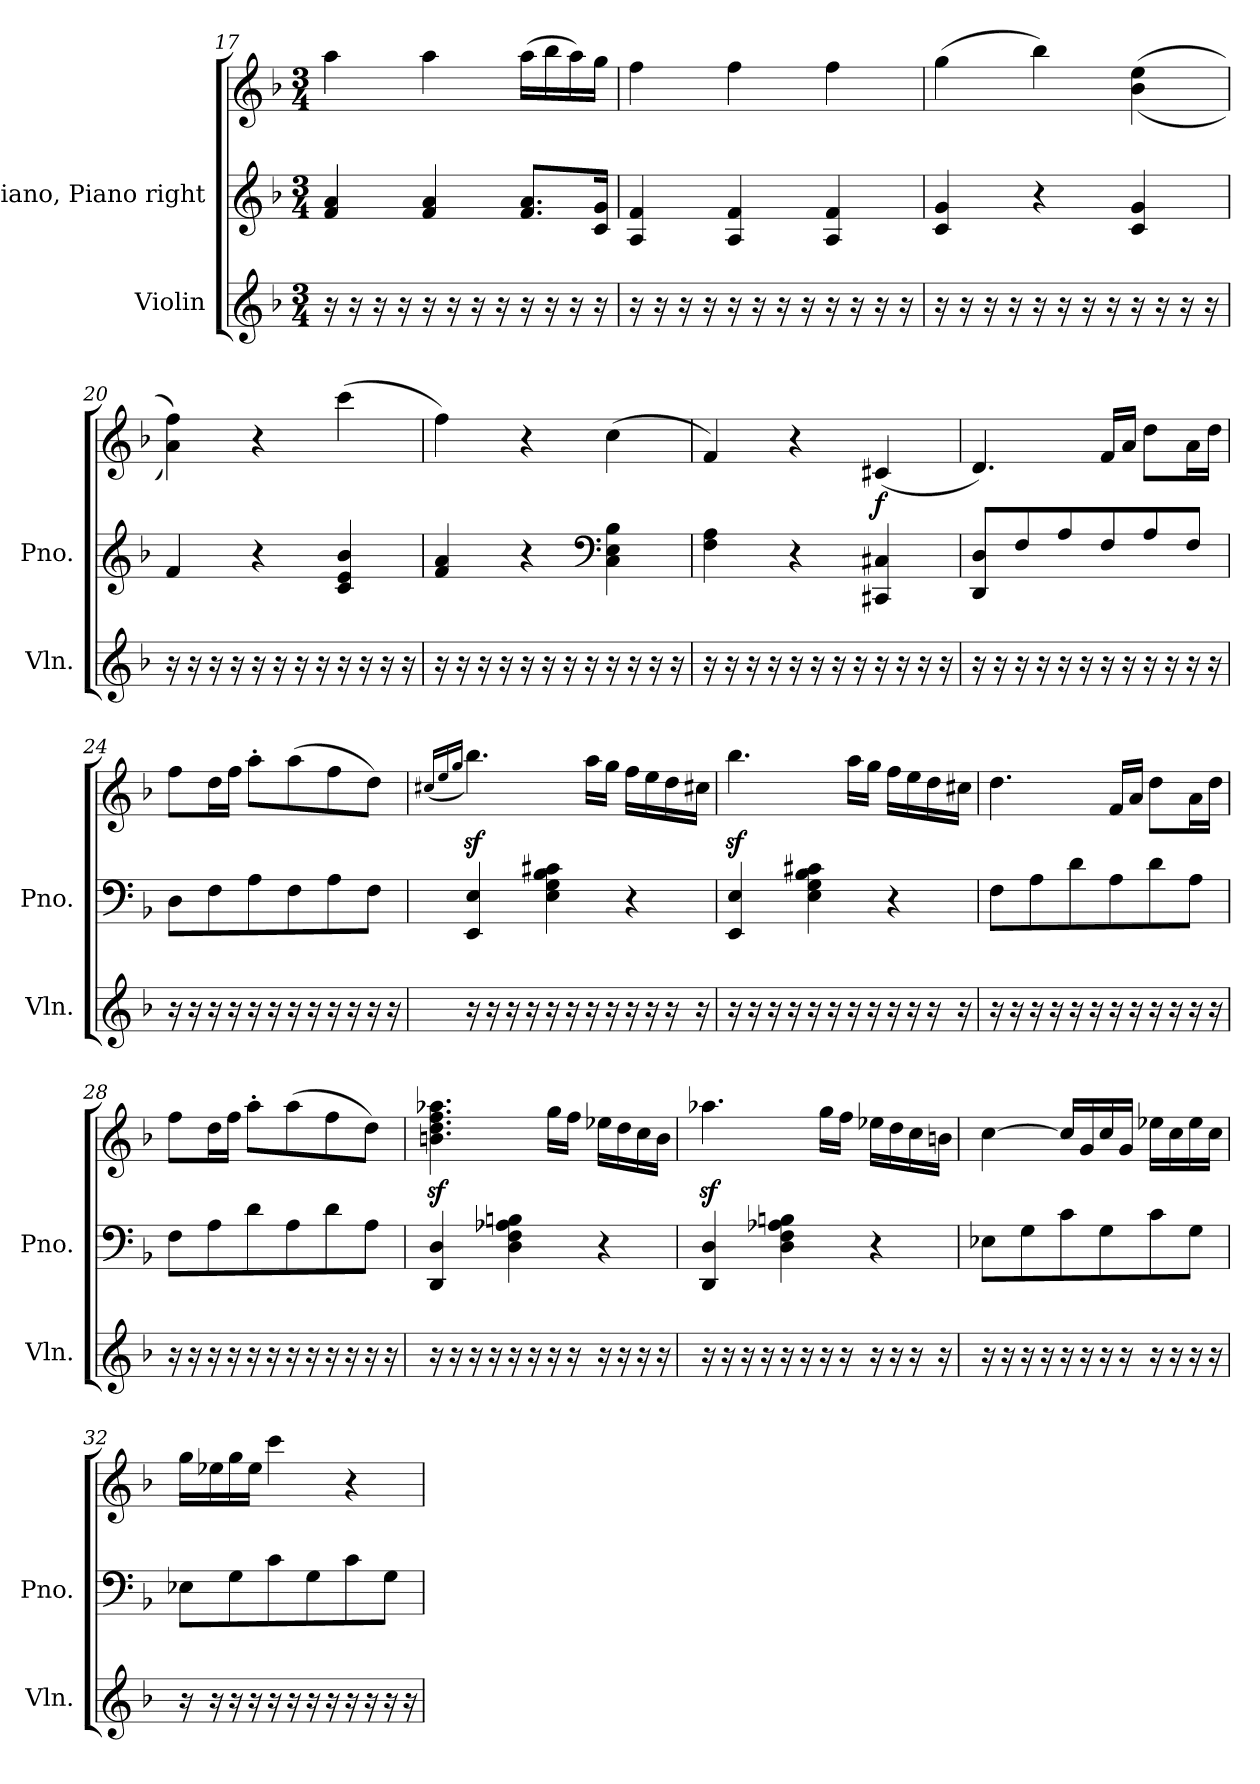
**kern	**kern	**kern	**dynam
*part2	*part1	*part1	*part1
*staff3	*staff2	*staff1	*staff1/2
*I"Violin	*I"Piano, Piano right	*	*
*I'Vln.	*I'Pno.	*	*
*clefG2	*clefG2	*clefG2	*
*k[b-]	*k[b-]	*k[b-]	*
*M3/4	*M3/4	*M3/4	*
=17	=17	=17	=17
16r	4f/ 4a/	4aa\	.
16r	.	.	.
16r	.	.	.
16r	.	.	.
16r	4f/ 4a/	4aa\	.
16r	.	.	.
16r	.	.	.
16r	.	.	.
16r	8.f/ 8.a/L	(>16aa\LL	.
16r	.	16bb-\	.
16r	.	16aa\)	.
16r	16c/ 16g/Jk	16gg\JJ	.
=18	=18	=18	=18
16r	4A/ 4f/	4ff\	.
16r	.	.	.
16r	.	.	.
16r	.	.	.
16r	4A/ 4f/	4ff\	.
16r	.	.	.
16r	.	.	.
16r	.	.	.
16r	4A/ 4f/	4ff\	.
16r	.	.	.
16r	.	.	.
16r	.	.	.
!!LO:PB:g=z
=19	=19	=19	=19
16r	4c/ 4g/	(>4gg\	.
16r	.	.	.
16r	.	.	.
16r	.	.	.
16r	4r	4bb-\)	.
16r	.	.	.
16r	.	.	.
16r	.	.	.
16r	4c/ 4g/	(<(>4b-\ 4ee\	.
16r	.	.	.
16r	.	.	.
16r	.	.	.
=20	=20	=20	=20
16r	4f/	4a\ 4ff\))	.
16r	.	.	.
16r	.	.	.
16r	.	.	.
16r	4r	4r	.
16r	.	.	.
16r	.	.	.
16r	.	.	.
16r	4c/ 4e/ 4b-/	(>4ccc\	.
16r	.	.	.
16r	.	.	.
16r	.	.	.
=21	=21	=21	=21
16r	4f/ 4a/	4ff\)	.
16r	.	.	.
16r	.	.	.
16r	.	.	.
16r	4r	4r	.
16r	.	.	.
16r	.	.	.
16r	.	.	.
*	*clefF4	*	*
16r	4C\ 4E\ 4B-\	(>4cc\	.
16r	.	.	.
16r	.	.	.
16r	.	.	.
!!LO:LB:g=z
=22	=22	=22	=22
16r	4F\ 4A\	4f/)	.
16r	.	.	.
16r	.	.	.
16r	.	.	.
16r	4r	4r	.
16r	.	.	.
16r	.	.	.
16r	.	.	.
!	!	!	!LO:DY:b
16r	4CC#X/ 4C#X/	(<4c#X/	f
16r	.	.	.
16r	.	.	.
16r	.	.	.
=23	=23	=23	=23
16r	8DD/ 8D/L	4.d/)	.
16r	.	.	.
16r	8F/	.	.
16r	.	.	.
16r	8A/	.	.
16r	.	.	.
16r	8F/	16f/LL	.
16r	.	16a/JJ	.
16r	8A/	8dd\L	.
16r	.	.	.
16r	8F/J	16a\L	.
16r	.	16dd\JJ	.
=24	=24	=24	=24
16r	8D\L	8ff\L	.
16r	.	.	.
16r	8F\	16dd\L	.
16r	.	16ff\JJ	.
16r	8A\	8aa'\L	.
16r	.	.	.
16r	8F\	(>8aa\	.
16r	.	.	.
16r	8A\	8ff\	.
16r	.	.	.
16r	8F\J	8dd\J)	.
16r	.	.	.
!!LO:LB:g=z
=25	=25	=25	=25
.	.	(>16qcc#X/LL	.
.	.	16qee/	.
.	.	16qgg/JJ	.
16r	4EE/ 4E/	4.bb-z<\)	.
16r	.	.	.
16r	.	.	.
16r	.	.	.
16r	4E\ 4G\ 4B-\ 4c#X\	.	.
16r	.	.	.
16r	.	16aa\LL	.
16r	.	16gg\JJ	.
16r	4r	16ff\LL	.
16r	.	16ee\	.
16r	.	16dd\	.
16r	.	16cc#\JJ	.
=26	=26	=26	=26
16r	4EE/ 4E/	4.bb-z<\	.
16r	.	.	.
16r	.	.	.
16r	.	.	.
16r	4E\ 4G\ 4B-\ 4c#X\	.	.
16r	.	.	.
16r	.	16aa\LL	.
16r	.	16gg\JJ	.
16r	4r	16ff\LL	.
16r	.	16ee\	.
16r	.	16dd\	.
16r	.	16cc#X\JJ	.
=27	=27	=27	=27
16r	8F\L	4.dd\	.
16r	.	.	.
16r	8A\	.	.
16r	.	.	.
16r	8d\	.	.
16r	.	.	.
16r	8A\	16f/LL	.
16r	.	16a/JJ	.
16r	8d\	8dd\L	.
16r	.	.	.
16r	8A\J	16a\L	.
16r	.	16dd\JJ	.
!!LO:PB:g=z
=28	=28	=28	=28
16r	8F\L	8ff\L	.
16r	.	.	.
16r	8A\	16dd\L	.
16r	.	16ff\JJ	.
16r	8d\	8aa'\L	.
16r	.	.	.
16r	8A\	(>8aa\	.
16r	.	.	.
16r	8d\	8ff\	.
16r	.	.	.
16r	8A\J	8dd\J)	.
16r	.	.	.
=29	=29	=29	=29
16r	4DD/ 4D/	4.bn\z< 4.dd\z< 4.ff\z< 4.aa-X\z<	.
16r	.	.	.
16r	.	.	.
16r	.	.	.
16r	4D\ 4F\ 4A-X\ 4Bn\	.	.
16r	.	.	.
16r	.	16gg\LL	.
16r	.	16ff\JJ	.
16r	4r	16ee-X\LL	.
16r	.	16dd\	.
16r	.	16cc\	.
16r	.	16b\JJ	.
=30	=30	=30	=30
16r	4DD/ 4D/	4.aa-Xz<\	.
16r	.	.	.
16r	.	.	.
16r	.	.	.
16r	4D\ 4F\ 4A-X\ 4Bn\	.	.
16r	.	.	.
16r	.	16gg\LL	.
16r	.	16ff\JJ	.
16r	4r	16ee-X\LL	.
16r	.	16dd\	.
16r	.	16cc\	.
16r	.	16bn\JJ	.
!!LO:LB:g=z
=31	=31	=31	=31
16r	8E-X\L	[4cc\	.
16r	.	.	.
16r	8G\	.	.
16r	.	.	.
16r	8c\	16cc/LL]	.
16r	.	16g/	.
16r	8G\	16cc/	.
16r	.	16g/JJ	.
16r	8c\	16ee-X\LL	.
16r	.	16cc\	.
16r	8G\J	16ee-\	.
16r	.	16cc\JJ	.
=32	=32	=32	=32
16r	8E-X\L	16gg\LL	.
16r	.	16ee-X\	.
16r	8G\	16gg\	.
16r	.	16ee-\JJ	.
16r	8c\	4ccc\	.
16r	.	.	.
16r	8G\	.	.
16r	.	.	.
16r	8c\	4r	.
16r	.	.	.
16r	8G\J	.	.
16r	.	.	.
=	=	=	=
*-	*-	*-	*-
